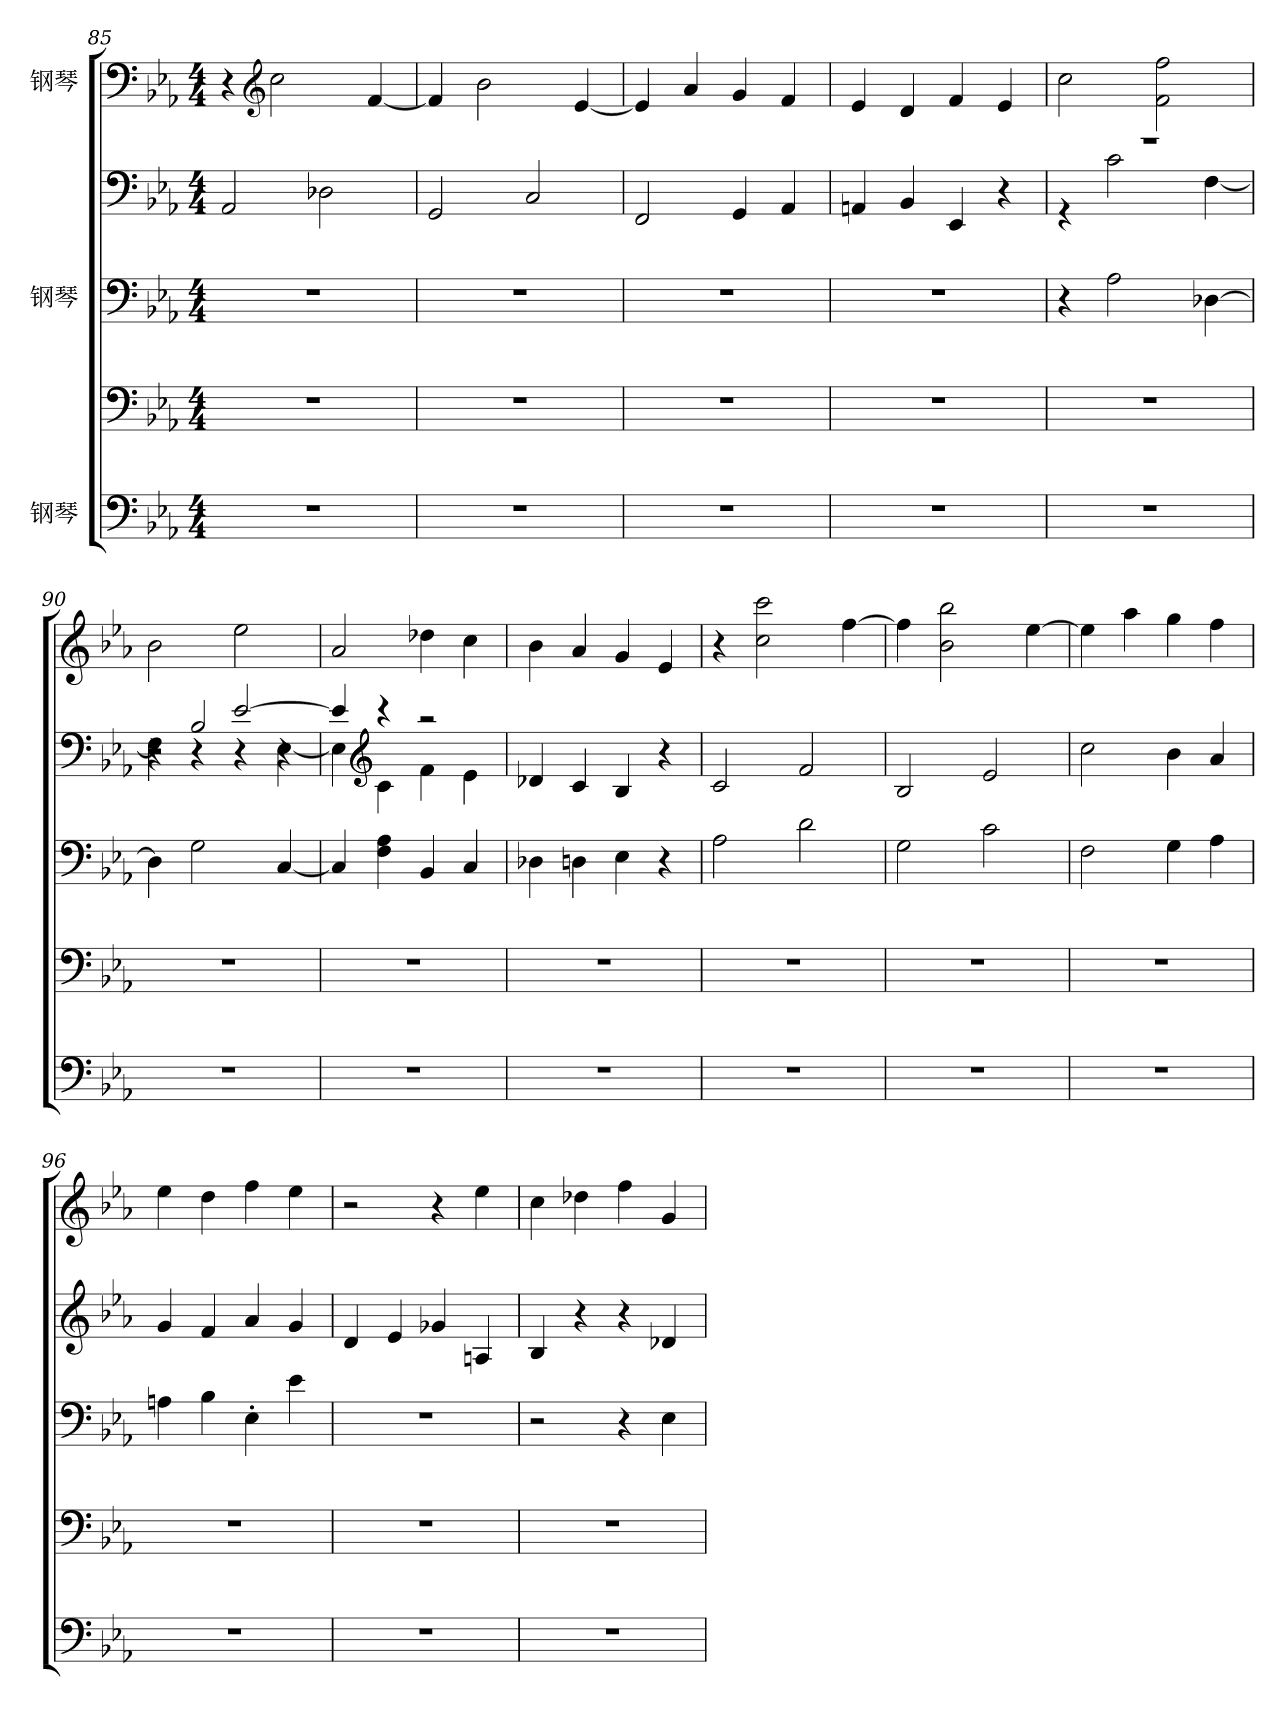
**kern	**kern	**kern	**kern	**kern
*part3	*part3	*part2	*part2	*part1
*staff5	*staff4	*staff3	*staff2	*staff1
*I"钢琴	*	*I"钢琴	*	*I"钢琴
!!LO:LB:g=z
*clefF4	*clefF4	*clefF4	*clefF4	*clefF4
*k[b-e-a-]	*k[b-e-a-]	*k[b-e-a-]	*k[b-e-a-]	*k[b-e-a-]
*M4/4	*M4/4	*M4/4	*M4/4	*M4/4
=85	=85	=85	=85	=85
1r	1r	1r	2AA-/	4r
*	*	*	*	*clefG2
.	.	.	.	2cc\
.	.	.	2D-X\	.
.	.	.	.	[4f/
=86	=86	=86	=86	=86
1r	1r	1r	2GG/	4f/]
.	.	.	.	2b-\
.	.	.	2C/	.
.	.	.	.	[4e-/
=87	=87	=87	=87	=87
1r	1r	1r	2FF/	4e-/]
.	.	.	.	4a-/
.	.	.	4GG/	4g/
.	.	.	4AA-/	4f/
=88	=88	=88	=88	=88
1r	1r	1r	4AAn/	4e-/
.	.	.	4BB-/	4d/
.	.	.	4EE-/	4f/
.	.	.	4r	4e-/
=89	=89	=89	=89	=89
*	*	*	*^	*
1r	1r	4r	1r	4r	2cc\
.	.	2A-\	.	2c\	.
.	.	.	.	.	2f\ 2ff\
.	.	[4D-X\	.	[4F\	.
=90	=90	=90	=90	=90	=90
*	*	*	*	*^	*
1r	1r	4D-\]	2r	4F\]	4r	2b-\
.	.	2G\	.	4r	2B-/	.
.	.	.	[2e-/	4r	.	2ee-\
.	.	[4C/	.	[4E-\	4r	.
*	*	*	*	*v	*v	*
=91	=91	=91	=91	=91	=91
1r	1r	4C/]	4e-/]	4E-\]	2a-/
*	*	*	*clefG2	*	*
.	.	4F\ 4A-\	4r	4c\	.
.	.	4BB-/	2r	4f\	4dd-X\
.	.	4C/	.	4e-\	4cc\
*	*	*	*v	*v	*
!!LO:PB:g=z
=92	=92	=92	=92	=92
1r	1r	4D-X\	4d-X/	4b-\
.	.	4Dn\	4c/	4a-/
.	.	4E-\	4B-/	4g/
.	.	4r	4r	4e-/
=93	=93	=93	=93	=93
1r	1r	2A-\	2c/	4r
.	.	.	.	2cc\ 2ccc\
.	.	2d\	2f/	.
.	.	.	.	[4ff\
=94	=94	=94	=94	=94
1r	1r	2G\	2B-/	4ff\]
.	.	.	.	2b-\ 2bb-\
.	.	2c\	2e-/	.
.	.	.	.	[4ee-\
=95	=95	=95	=95	=95
1r	1r	2F\	2cc\	4ee-\]
.	.	.	.	4aa-\
.	.	4G\	4b-\	4gg\
.	.	4A-\	4a-/	4ff\
=96	=96	=96	=96	=96
1r	1r	4An\	4g/	4ee-\
.	.	4B-\	4f/	4dd\
.	.	4E-'\	4a-/	4ff\
.	.	4e-\	4g/	4ee-\
=97	=97	=97	=97	=97
1r	1r	1r	4d/	2r
.	.	.	4e-/	.
.	.	.	4g-X/	4r
.	.	.	4An/	4ee-\
=98	=98	=98	=98	=98
1r	1r	2r	4B-/	4cc\
.	.	.	4r	4dd-X\
.	.	4r	4r	4ff\
.	.	4E-\	4d-X/	4g/
=	=	=	=	=
*-	*-	*-	*-	*-
